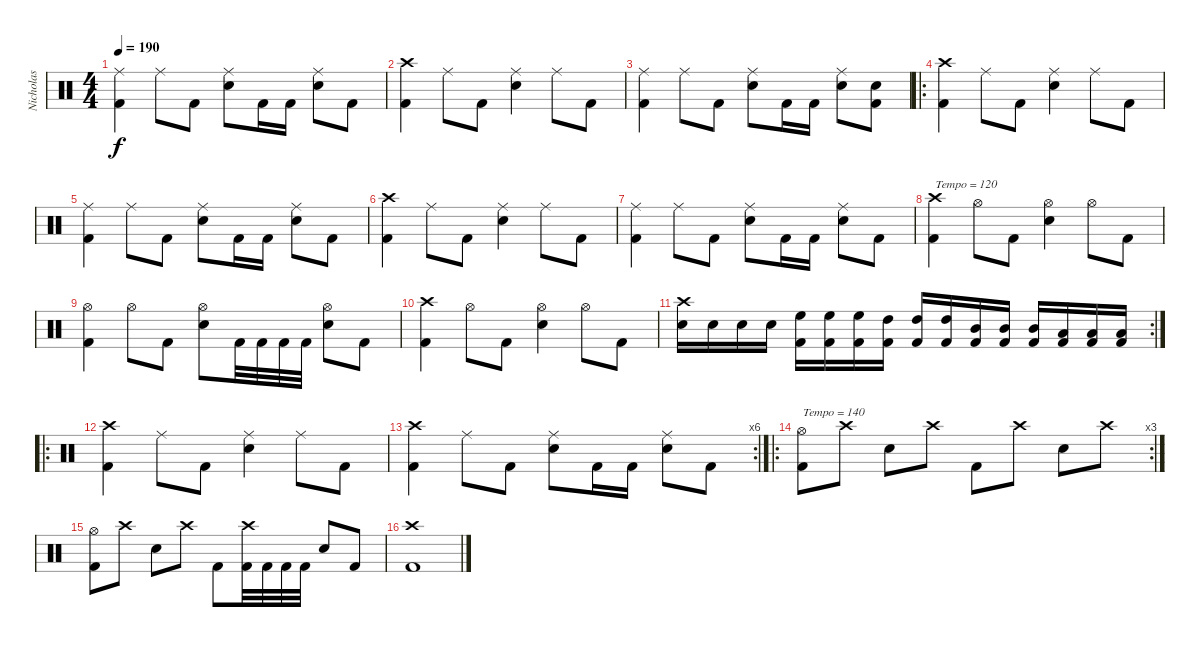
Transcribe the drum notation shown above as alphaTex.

\track ("Nicholas" "Nicholas") {instrument percussion}
\staff {score}
\articulation defaults
\ts (4 4)
\tempo 190
\clef neutral
\ks c
("Kick (hit) 2" "Ride (middle)").4{dy f} "Ride (middle)".8 "Kick (hit) 2".8 ("Snare (hit) 2" "Ride (middle)").8 "Kick (hit) 2".16 "Kick (hit) 2".16 ("Snare (hit) 2" "Ride (middle)").8 "Kick (hit) 2".8 |
("Kick (hit) 2" "Crash high (hit)").4 "Ride (middle)".8 "Kick (hit) 2".8 ("Snare (hit) 2" "Ride (middle)").4 "Ride (middle)".8 "Kick (hit) 2".8 |
("Kick (hit) 2" "Ride (middle)").4 "Ride (middle)".8 "Kick (hit) 2".8 ("Snare (hit) 2" "Ride (middle)").8 "Kick (hit) 2".16 "Kick (hit) 2".16 ("Snare (hit) 2" "Ride (middle)").8 ("Kick (hit) 2" "Snare (hit) 2").8 |
\ro
("Kick (hit) 2" "Crash high (hit)").4 "Ride (middle)".8 "Kick (hit) 2".8 ("Snare (hit) 2" "Ride (middle)").4 "Ride (middle)".8 "Kick (hit) 2".8 |
("Kick (hit) 2" "Ride (middle)").4 "Ride (middle)".8 "Kick (hit) 2".8 ("Snare (hit) 2" "Ride (middle)").8 "Kick (hit) 2".16 "Kick (hit) 2".16 ("Snare (hit) 2" "Ride (middle)").8 "Kick (hit) 2".8 |
("Kick (hit) 2" "Crash high (hit)").4 "Ride (middle)".8 "Kick (hit) 2".8 ("Snare (hit) 2" "Ride (middle)").4 "Ride (middle)".8 "Kick (hit) 2".8 |
("Kick (hit) 2" "Ride (middle)").4 "Ride (middle)".8 "Kick (hit) 2".8 ("Snare (hit) 2" "Ride (middle)").8 "Kick (hit) 2".16 "Kick (hit) 2".16 ("Snare (hit) 2" "Ride (middle)").8 "Kick (hit) 2".8 |
("Kick (hit) 2" "Crash high (hit)").4{txt "Tempo = 120"} "Hi-Hat (open)".8 "Kick (hit) 2".8 ("Snare (hit) 2" "Hi-Hat (open)").4 "Hi-Hat (open)".8 "Kick (hit) 2".8 |
("Kick (hit) 2" "Hi-Hat (open)").4 "Hi-Hat (open)".8 "Kick (hit) 2".8 ("Snare (hit) 2" "Hi-Hat (open)").8 "Kick (hit) 2".32 "Kick (hit) 2".32 "Kick (hit) 2".32 "Kick (hit) 2".32 ("Snare (hit) 2" "Hi-Hat (open)").8 "Kick (hit) 2".8 |
("Kick (hit) 2" "Crash high (hit)").4 "Hi-Hat (open)".8 "Kick (hit) 2".8 ("Snare (hit) 2" "Hi-Hat (open)").4 "Hi-Hat (open)".8 "Kick (hit) 2".8 |
\rc 2
("Snare (hit) 2" "Crash high (hit)").16 "Snare (hit) 2".16 "Snare (hit) 2".16 "Snare (hit) 2".16 ("Kick (hit) 2" "High Floor Tom (hit)").16 ("Kick (hit) 2" "High Floor Tom (hit)").16 ("Kick (hit) 2" "High Floor Tom (hit)").16 ("Kick (hit) 2" "High Tom (hit)").16 ("Kick (hit) 2" "High Tom (hit)").16 ("Kick (hit) 2" "High Tom (hit)").16 ("Kick (hit) 2" "Mid Tom (hit)").16 ("Kick (hit) 2" "Mid Tom (hit)").16 ("Kick (hit) 2" "Mid Tom (hit)").16 ("Kick (hit) 2" "Low Tom (hit)").16 ("Kick (hit) 2" "Low Tom (hit)").16 ("Kick (hit) 2" "Low Tom (hit)").16 |
\ro
("Kick (hit) 2" "Crash high (hit)").4 "Ride (middle)".8 "Kick (hit) 2".8 ("Snare (hit) 2" "Ride (middle)").4 "Ride (middle)".8 "Kick (hit) 2".8 |
\rc 6
("Kick (hit) 2" "Crash high (hit)").4 "Ride (middle)".8 "Kick (hit) 2".8 ("Snare (hit) 2" "Ride (middle)").8 "Kick (hit) 2".16 "Kick (hit) 2".16 ("Snare (hit) 2" "Ride (middle)").8 "Kick (hit) 2".8 |
\ro
\rc 3
("Kick (hit) 2" "Hi-Hat (open)").8{txt "Tempo = 140"} "Crash high (hit)".8 "Snare (hit) 2".8 "Crash high (hit)".8 "Kick (hit) 2".8 "Crash high (hit)".8 "Snare (hit) 2".8 "Crash high (hit)".8 |
("Kick (hit) 2" "Hi-Hat (open)").8 "Crash high (hit)".8 "Snare (hit) 2".8 "Crash high (hit)".8 "Kick (hit) 2".8 ("Kick (hit) 2" "Crash high (hit)").32 "Kick (hit) 2".32 "Kick (hit) 2".32 "Kick (hit) 2".32 "Snare (hit) 2".8 "Kick (hit) 2".8 |
("Kick (hit) 2" "Crash high (hit)").1
